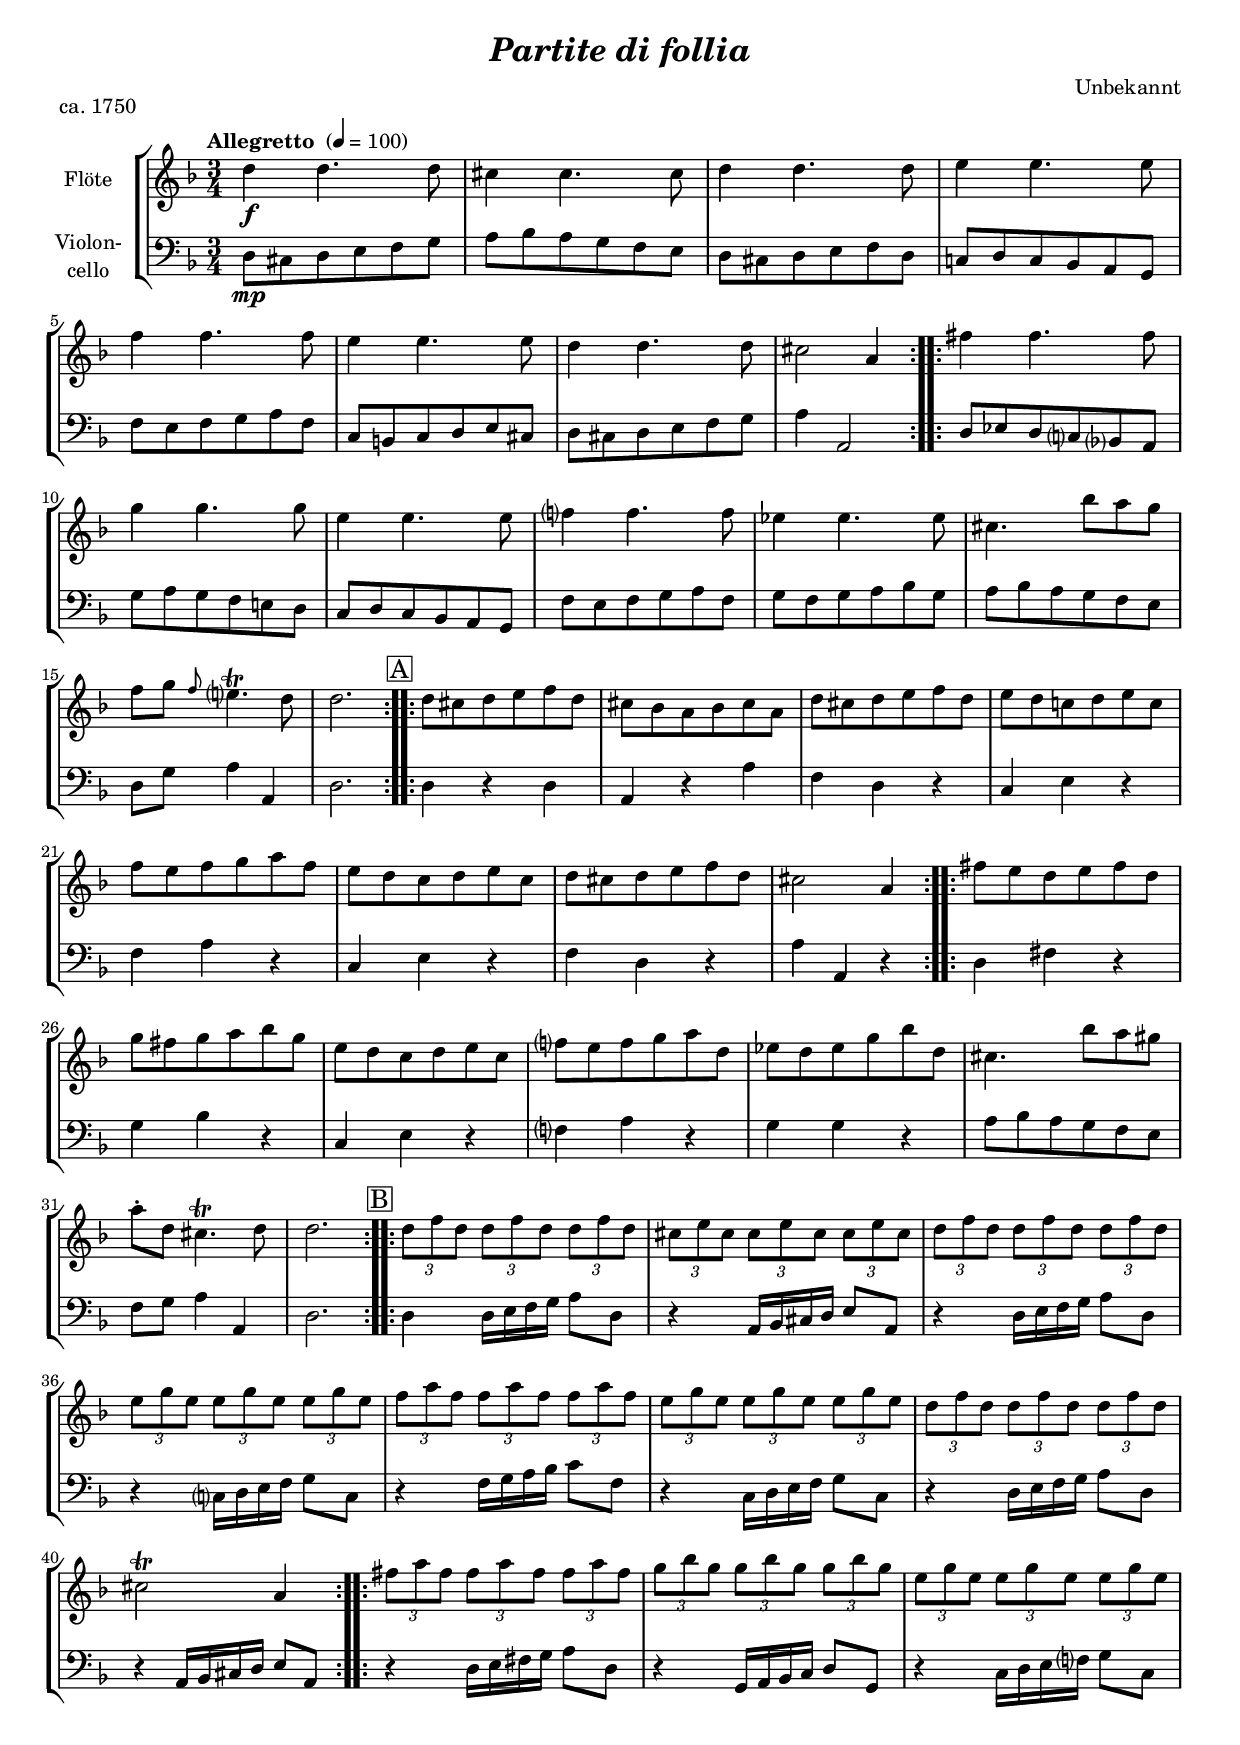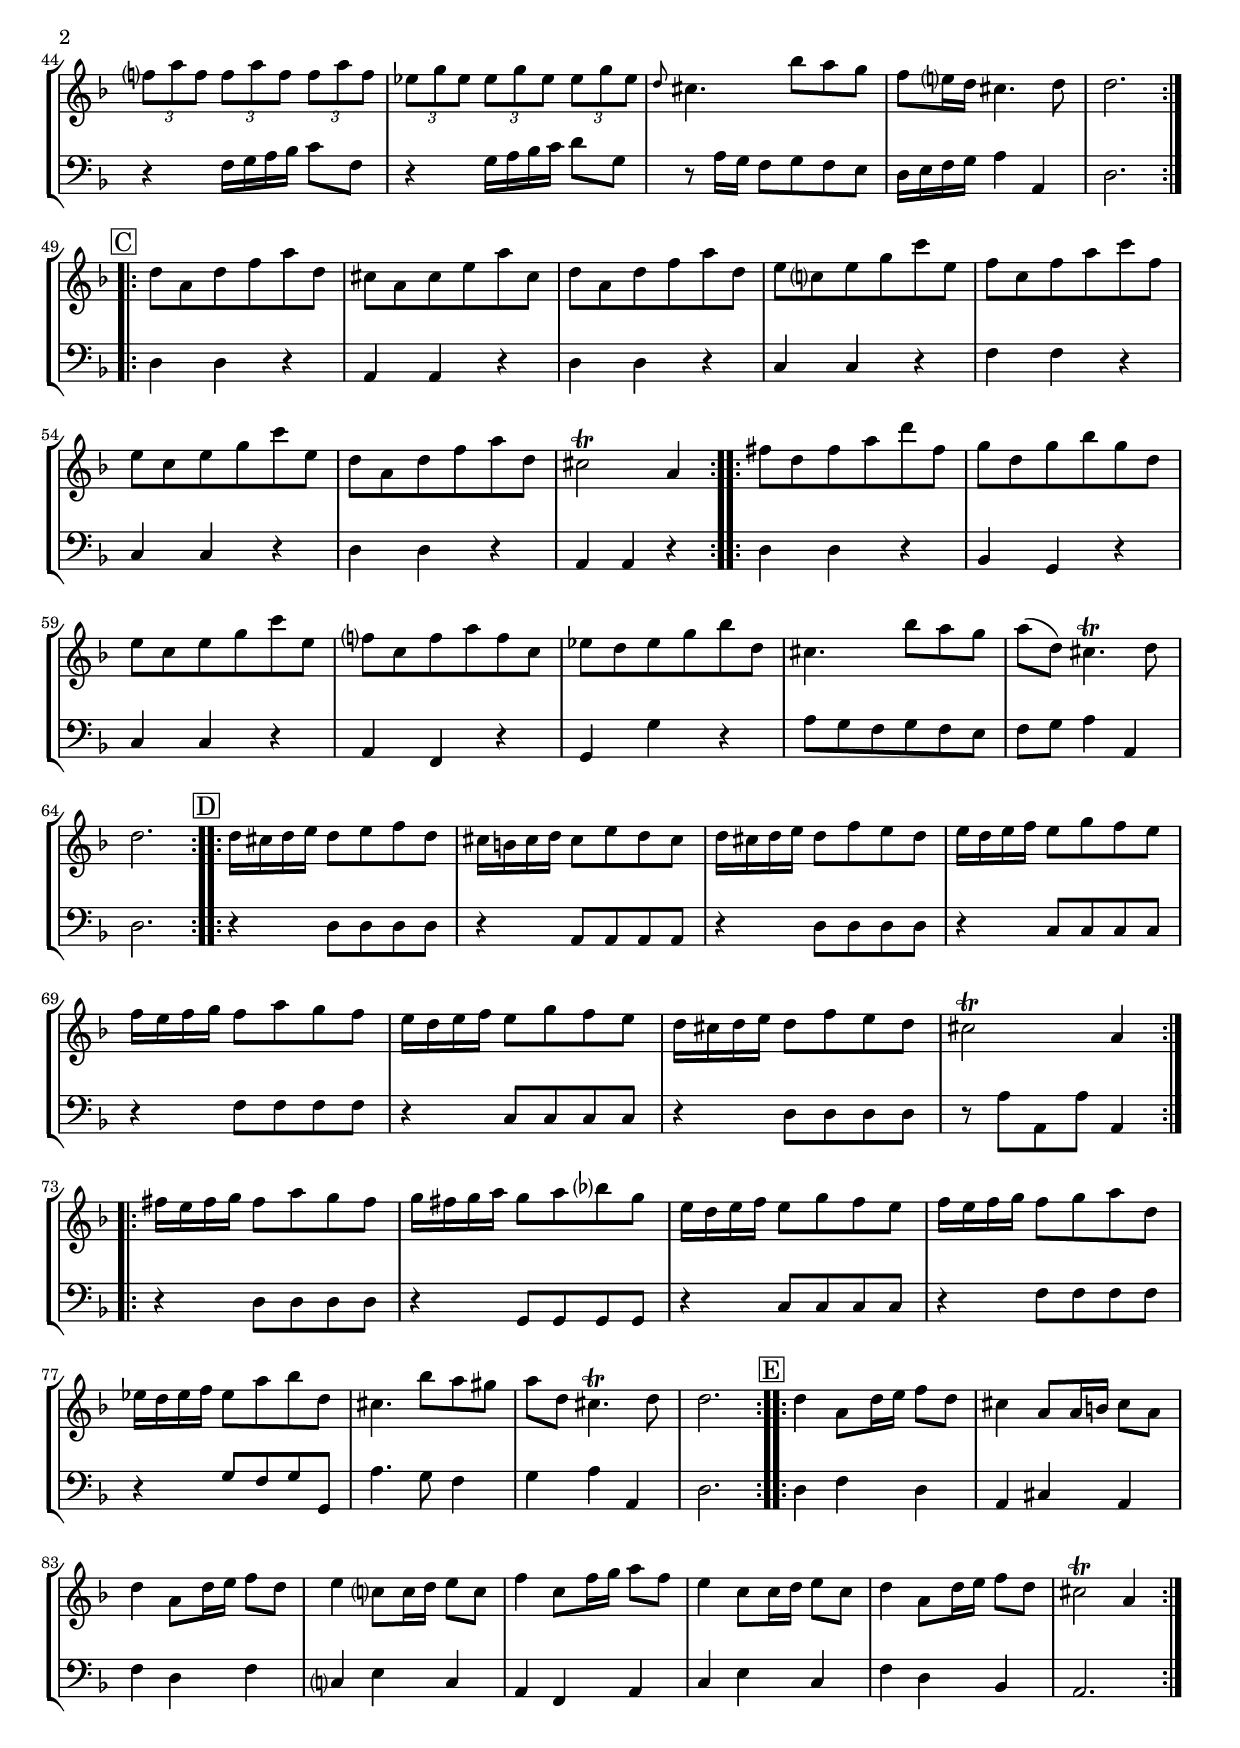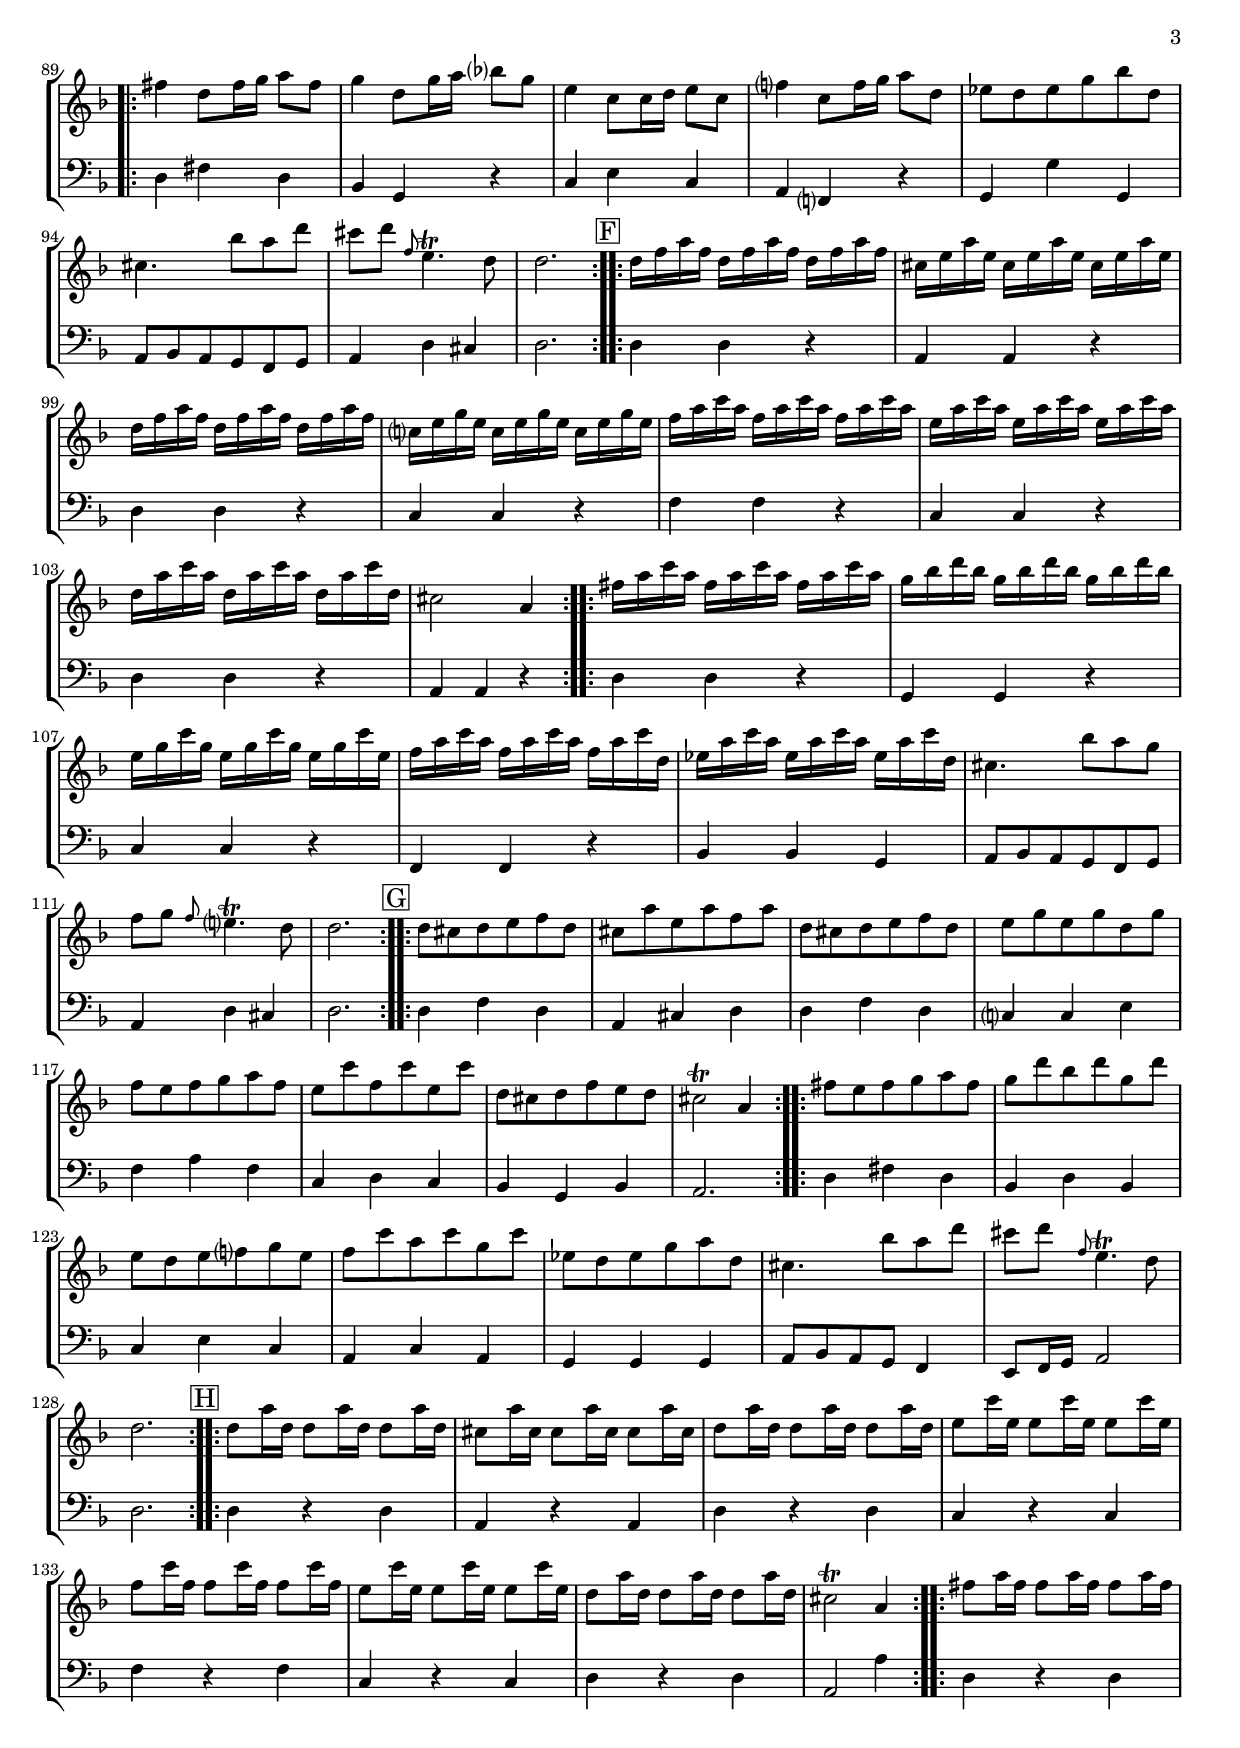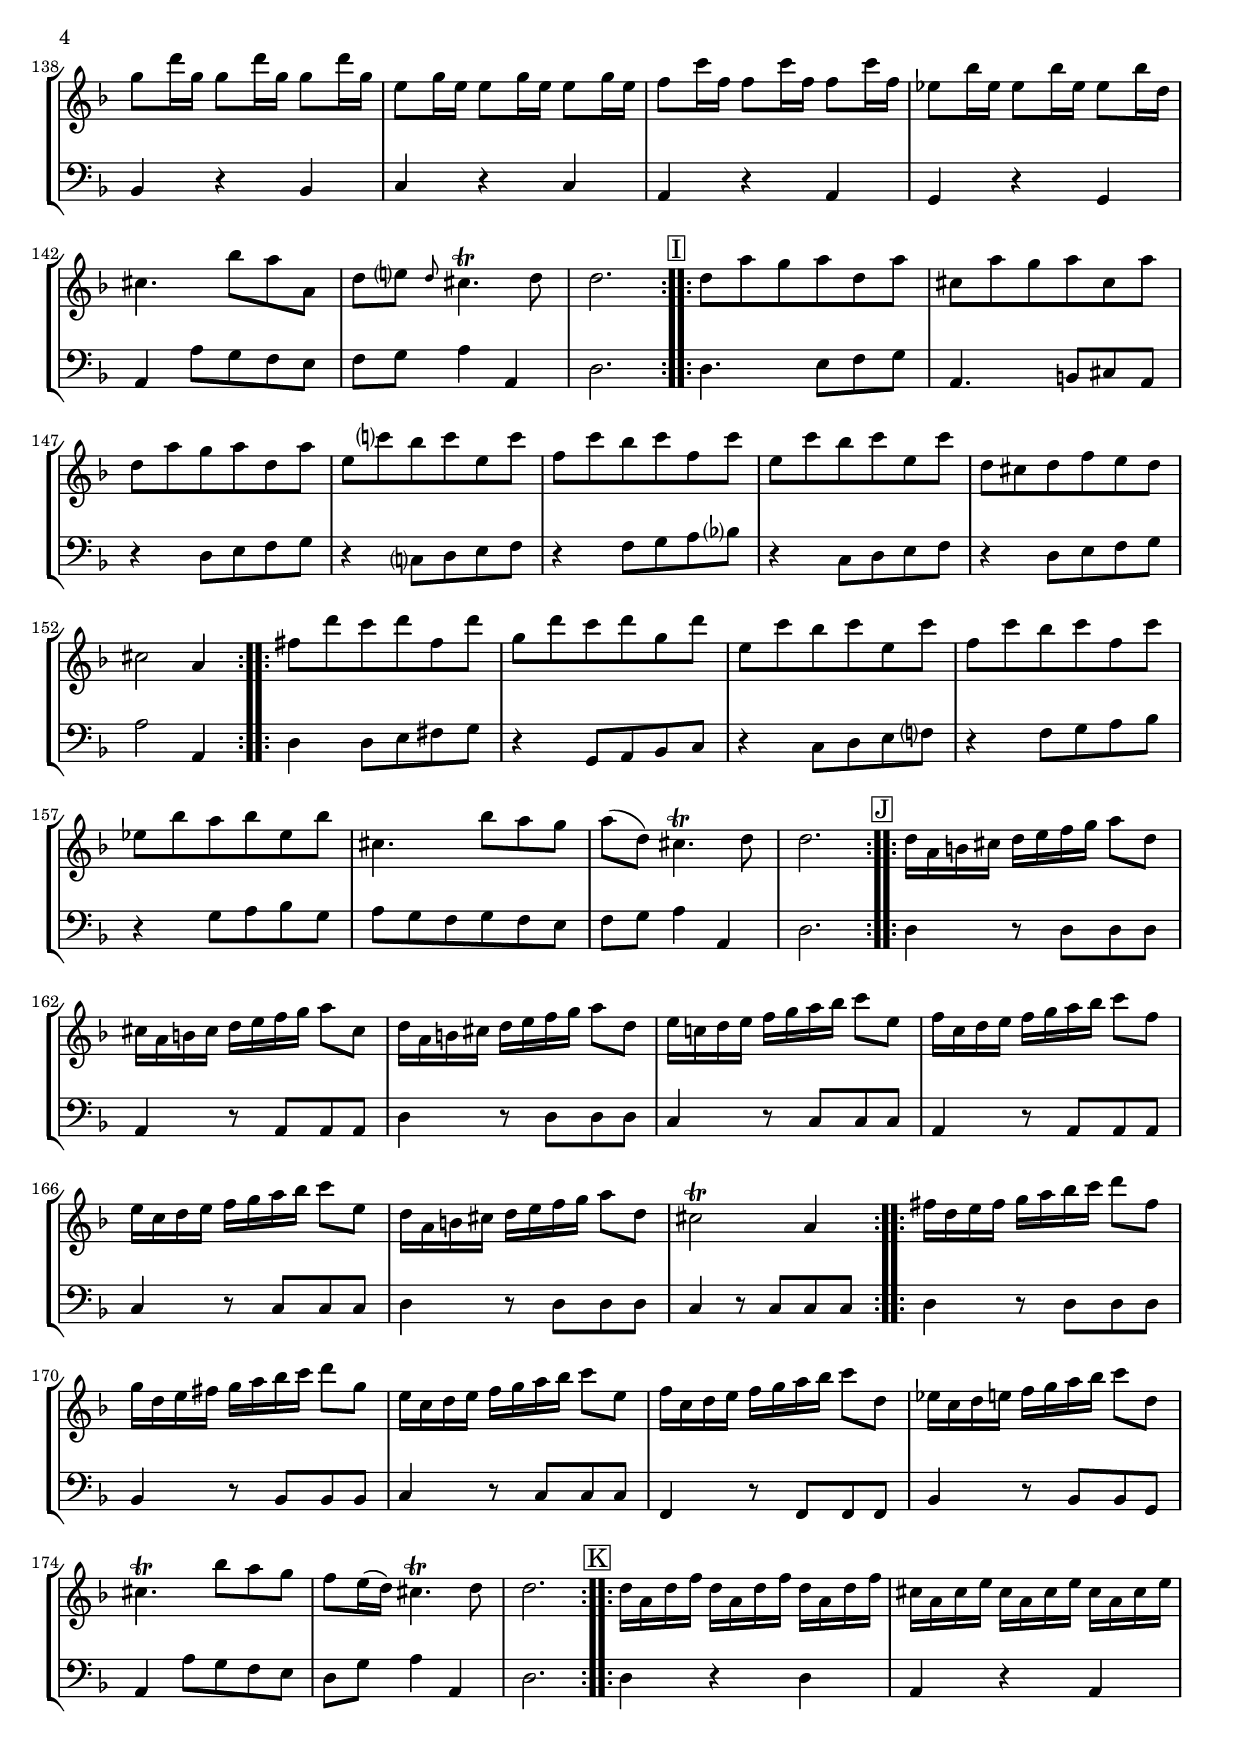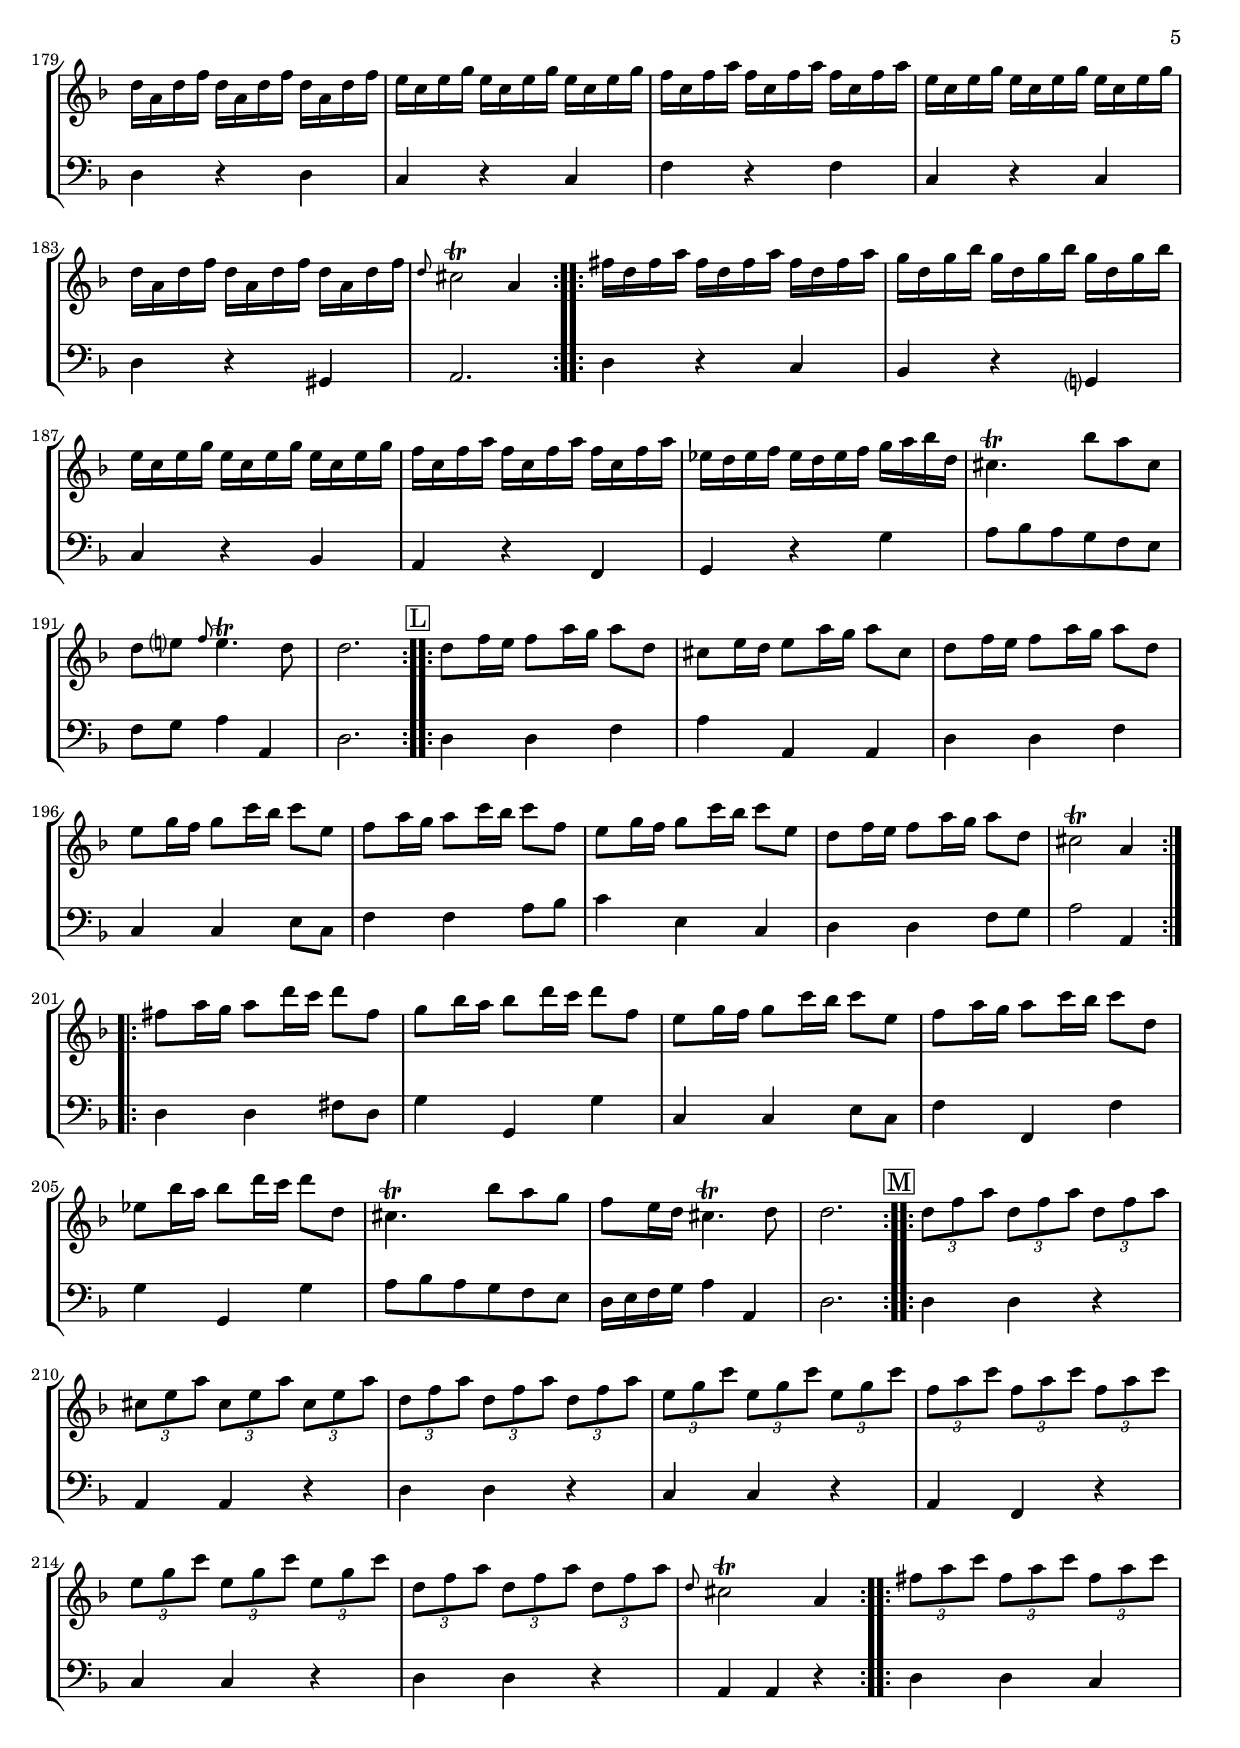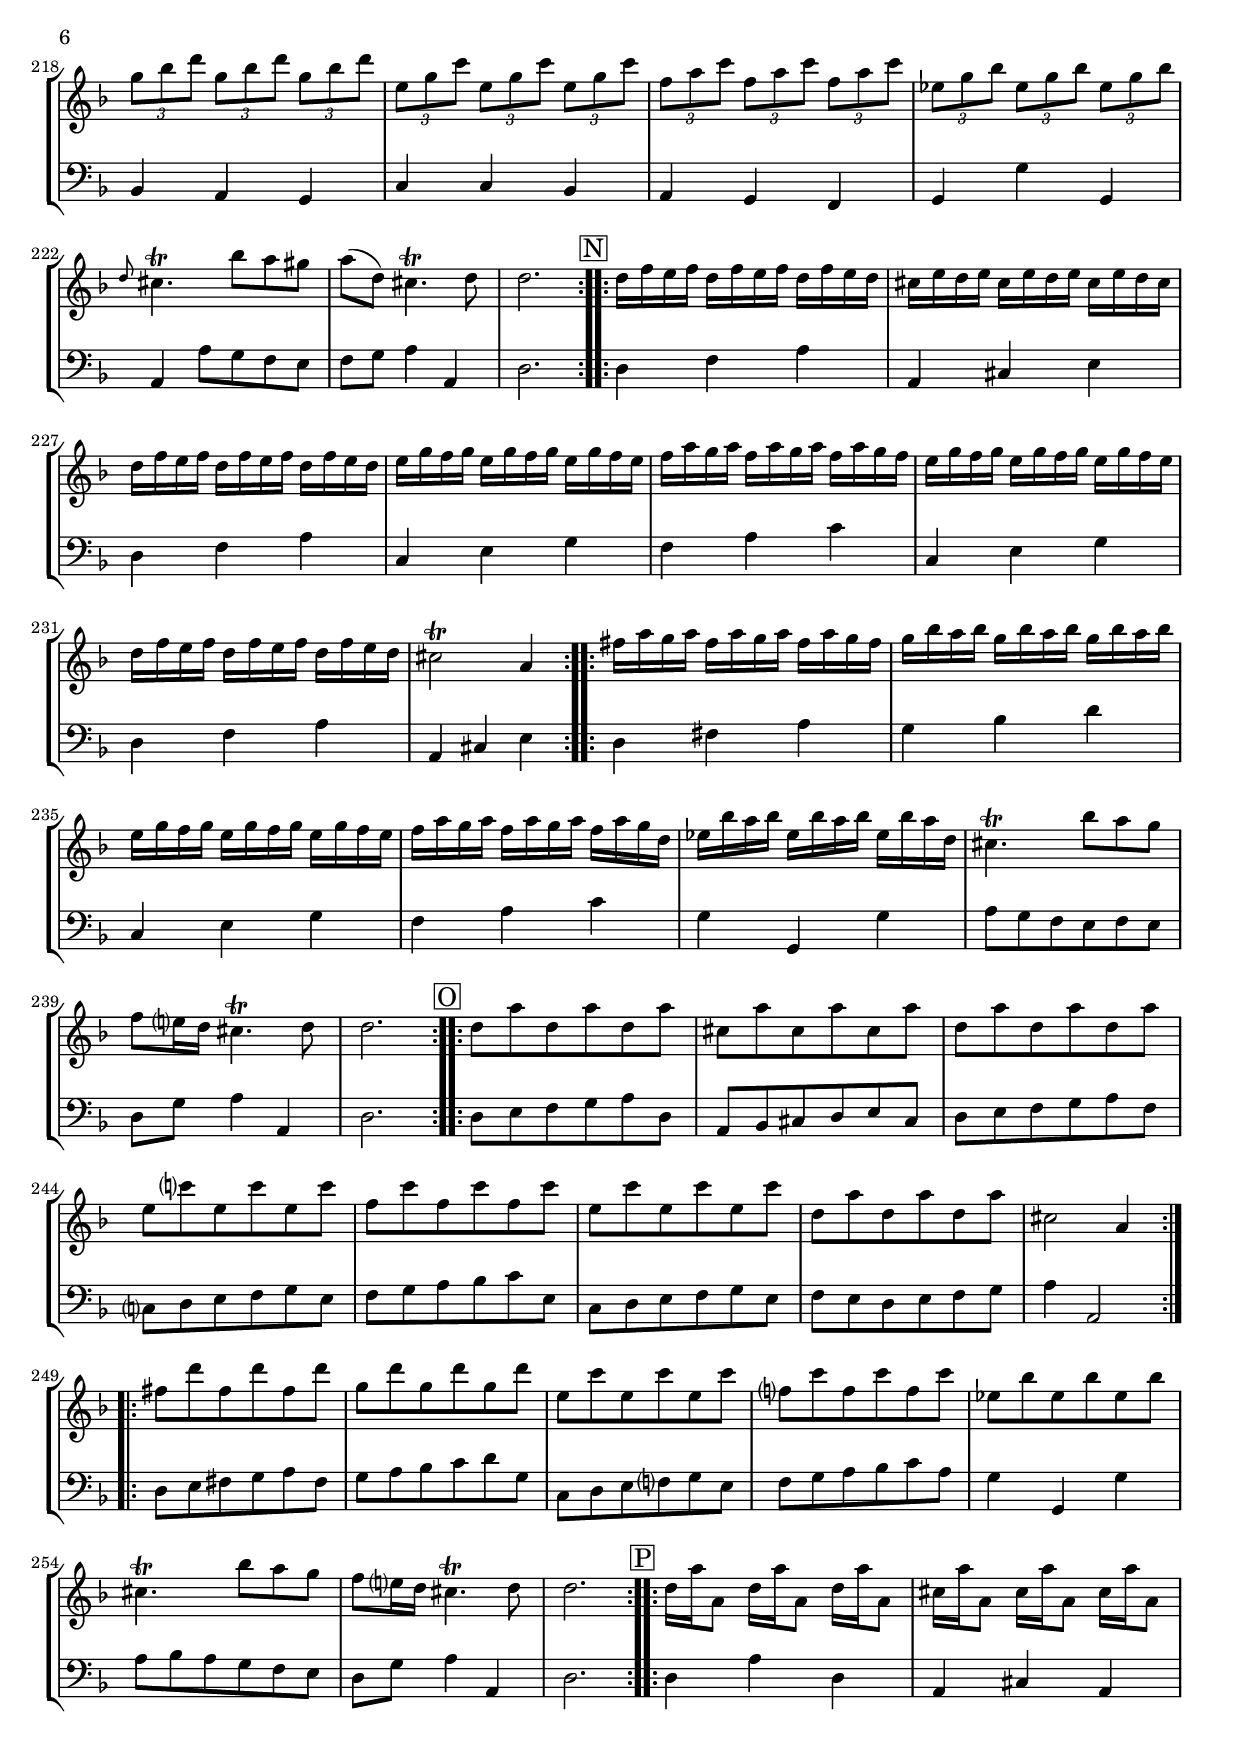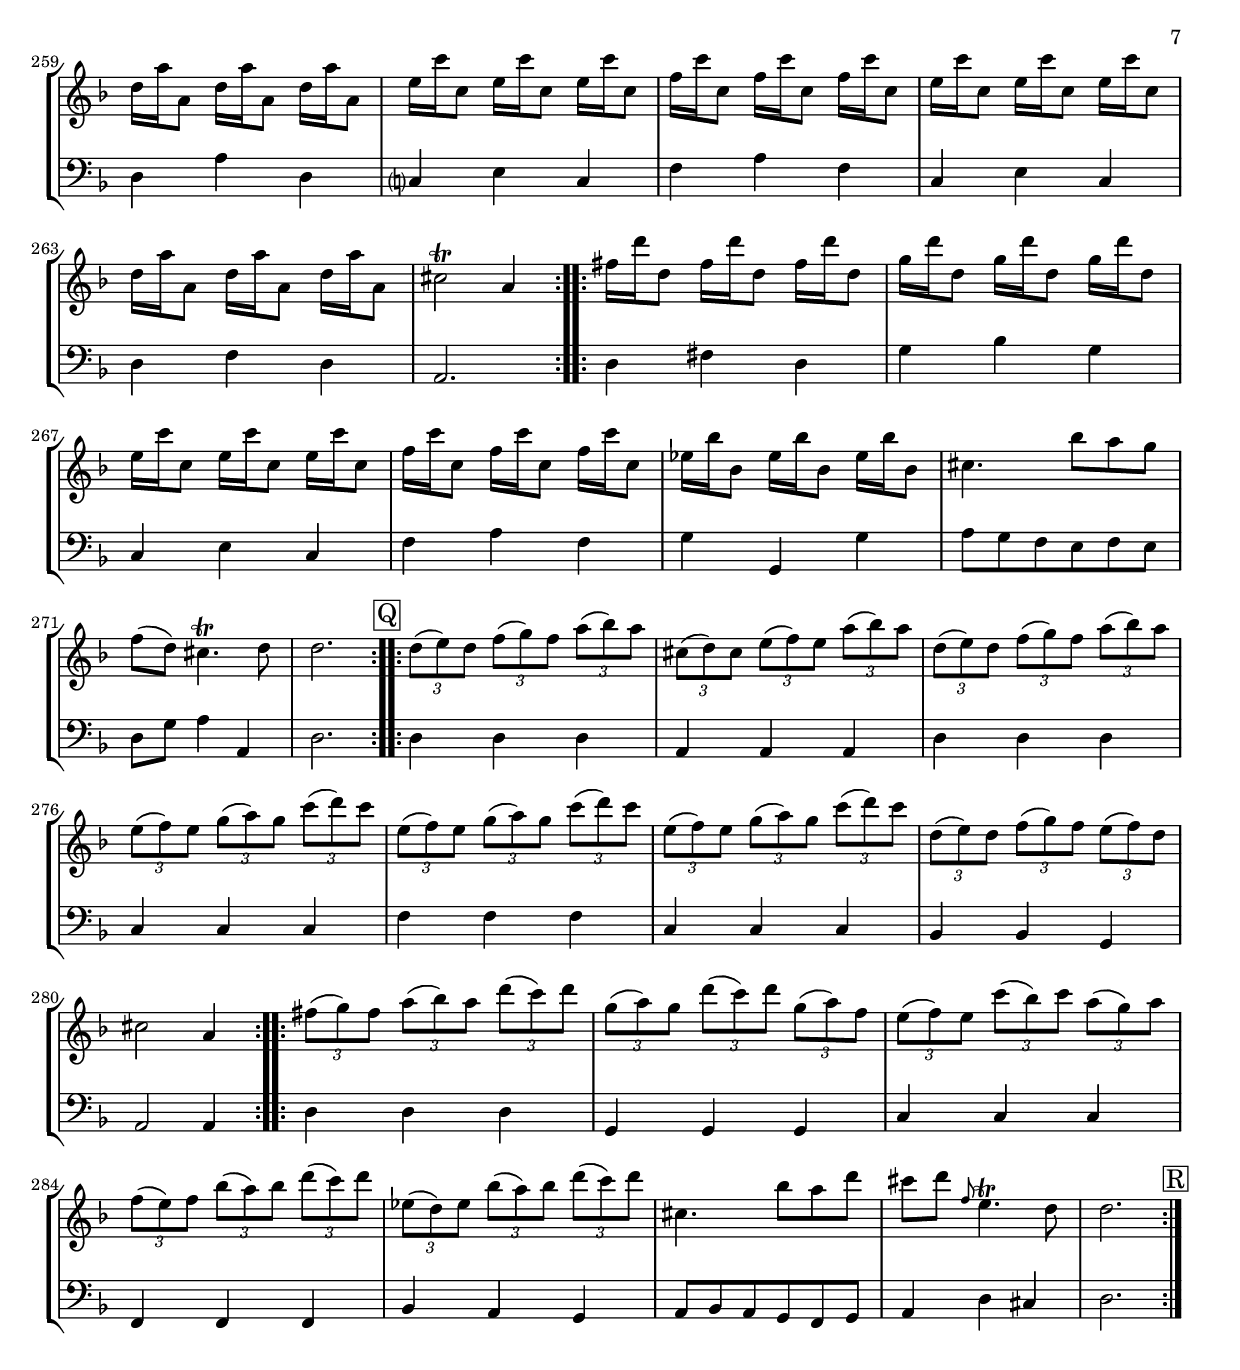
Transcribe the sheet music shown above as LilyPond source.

\version "2.18.2"
\include "deutsch.ly"
  
#(set-global-staff-size 18)

\header {
  title     = \markup \bold \italic "Partite di follia"
  composer  = "Unbekannt"
%  arranger  = ""
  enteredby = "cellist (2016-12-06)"
  piece     = "ca. 1750"
}

voiceconsts = {
  \key d \minor
  \time 3/4
% \numericTimeSignature
  \compressFullBarRests
  \tempo "Allegretto " 4=100
}

mifl = "flute"
mist = "string ensemble 1"
%miba = "bassoon"
miba = "harpsichord"
milo = "drawbar organ"

boxa = { \mark \markup \box "A" }
boxb = { \mark \markup \box "B" }
boxc = { \mark \markup \box "C" }
boxd = { \mark \markup \box "D" }
boxe = { \mark \markup \box "E" }
boxf = { \mark \markup \box "F" }
boxg = { \mark \markup \box "G" }
boxh = { \mark \markup \box "H" }
boxi = { \mark \markup \box "I" }
boxj = { \mark \markup \box "J" }
boxk = { \mark \markup \box "K" }
boxl = { \mark \markup \box "L" }
boxm = { \mark \markup \box "M" }
boxn = { \mark \markup \box "N" }
boxo = { \mark \markup \box "O" }
boxp = { \mark \markup \box "P" }
boxq = { \mark \markup \box "Q" }
boxr = { \mark \markup \box "R" }

va = \relative c'' {
  \voiceconsts
  \clef "treble"

  \repeat volta 2 {
    d4\f d4. d8
    cis4 cis4. cis8
    d4 d4. d8
    e4 e4. e8
    f4 f4. f8
    e4 e4. e8
    d4 d4. d8
    cis2 a4
  }
  \repeat volta 2 {
    fis' fis4. fis8
    g4 g4. g8
    e4 e4. e8
    f?4 f4. f8
    es4 es4. es8
    cis4. b'8 a g
    f g \grace f e?4.\trill d8
    d2.
  } \boxa
  
  \repeat volta 2 {
    d8 cis d e f d
    cis b a b cis a
    d cis d e f d
    e d c! d e c
    f e f g a f
    e d c d e c
    d cis d e f d
    cis2 a4
  }
  
  \repeat volta 2 {
    fis'8 e d e fis d
    g fis g a b g
    e d c d e c
    f? e f g a d,
    es d es g b d,
    cis4. b'8 a gis
    a-. d, cis4.\trill d8
    d2.
  } \boxb
  
  \repeat volta 2 {
    \times 2/3 { d8 f d } \times 2/3 { d f d } \times 2/3 { d f d }
    \times 2/3 { cis e cis } \times 2/3 { cis e cis } \times 2/3 { cis e cis }
    \times 2/3 { d f d } \times 2/3 { d f d } \times 2/3 { d f d }
    \times 2/3 { e g e } \times 2/3 { e g e } \times 2/3 { e g e }
    \times 2/3 { f a f } \times 2/3 { f a f } \times 2/3 { f a f }
    \times 2/3 { e g e } \times 2/3 { e g e } \times 2/3 { e g e }
    \times 2/3 { d f d } \times 2/3 { d f d } \times 2/3 { d f d }
    cis2\trill a4
  }
  
  \repeat volta 2 {
    \times 2/3 { fis'8 a fis } \times 2/3 { fis a fis } \times 2/3 { fis a fis }
    \times 2/3 { g b g } \times 2/3 { g b g } \times 2/3 { g b g }
    \times 2/3 { e g e } \times 2/3 { e g e } \times 2/3 { e g e }
    \times 2/3 { f? a f } \times 2/3 { f a f } \times 2/3 { f a f }
    \times 2/3 { es g es } \times 2/3 { es g es } \times 2/3 { es g es }
    \grace d cis4. b'8 a g
    f e?16 d cis4. d8
    d2.
  } \boxc
  
  \repeat volta 2 {
    d8 a d f a d,
    cis a cis e a cis,
    d a d f a d,
    e c? e g c e,
    f c f a c f,
    e c e g c e,
    d a d f a d,
    cis2\trill a4
  }
  
  \repeat volta 2 {
    fis'8 d fis a d fis,
    g d g b g d
    e c e g c e,
    f? c f a f c
    es d es g b d,
    cis4. b'8 a g
    a( d,) cis4.\trill d8
    d2.
  } \boxd
  
  \repeat volta 2 {
    d16 cis d e d8 e f d
    cis16 h cis d cis8 e d cis
    d16 cis d e d8 f e d
    e16 d e f e8 g f e
    f16 e f g f8 a g f
    e16 d e f e8 g f e

    d16 cis d e d8 f e d
    cis2\trill a4
  }
  
  \repeat volta 2 {
    fis'16 e fis g fis8 a g fis
    g16 fis g a g8 a b? g
    e16 d e f e8 g f e
    f16 e f g f8 g a d,

    es16 d es f es8 a b d,
    cis4. b'8 a gis
    a d, cis4.\trill d8
    d2.
  } \boxe
  
  \repeat volta 2 {
    d4 a8 d16 e f8 d
    cis4 a8 a16 h cis8 a
    d4 a8 d16 e f8 d
    e4 c?8 c16 d e8 c
    f4 c8 f16 g a8 f
    e4 c8 c16 d e8 c
    d4 a8 d16 e f8 d

    cis2\trill a4
  }
  
  \repeat volta 2 {
    fis' d8 fis16 g a8 fis
    g4 d8 g16 a b?8 g
    e4 c8 c16 d e8 c
    f?4 c8 f16 g a8 d,
    es d es g b d,
    cis4. b'8 a d
    cis d \grace f, e4.\trill d8
    d2.
  } \boxf
  
  \repeat volta 2 {
    d16 f a f d f a f d f a f
    cis e a e cis e a e cis e a e
    d f a f d f a f d f a f
    c? e g e c e g e c e g e
    f a c a f a c a f a c a

    e a c a e a c a e a c a
    d, a' c a d, a' c a d, a' c d,
    cis2 a4
  }
  
  \repeat volta 2 {
    fis'16 a c a fis a c a fis a c a
    g b d b g b d b g b d b

    e, g c g e g c g e g c e,
    f a c a f a c a f a c d,
    es a c a es a c a es a c d,
    cis4. b'8 a g
    f g \grace f e?4.\trill d8
    d2.    
  } \boxg
  
  \repeat volta 2 {
    d8 cis d e f d
    cis a' e a f a
    d, cis d e f d
    e g e g d g
    f e f g a f
    e c' f, c' e, c'
    d, cis d f e d
    cis2\trill a4
  }
  
  \repeat volta 2 {
    fis'8 e fis g a fis
    g d' b d g, d'
    e, d e f? g e
    f c' a c g c
    es, d es g a d,
    cis4. b'8 a d
    cis d \grace f, e4.\trill d8
    d2.
  } \boxh
  
  \repeat volta 2 {
    d8 a'16 d, d8 a'16 d, d8 a'16 d,
    cis8 a'16 cis, cis8 a'16 cis, cis8 a'16 cis,
    d8 a'16 d, d8 a'16 d, d8 a'16 d,
    e8 c'16 e, e8 c'16 e, e8 c'16 e,
    f8 c'16 f, f8 c'16 f, f8 c'16 f,
    e8 c'16 e, e8 c'16 e, e8 c'16 e,
    d8 a'16 d, d8 a'16 d, d8 a'16 d,
    cis2\trill a4
  }
  
  \repeat volta 2 {
    fis'8 a16 fis fis8 a16 fis fis8 a16 fis
    g8 d'16 g, g8 d'16 g, g8 d'16 g,
    e8 g16 e e8 g16 e e8 g16 e
    f8 c'16 f, f8 c'16 f, f8 c'16 f,
    es8 b'16 es, es8 b'16 es, es8 b'16 d,
    cis4. b'8 a a,
    d e? \grace d cis4.\trill d8
    d2.
  } \boxi
  
  \repeat volta 2 {
    d8 a' g a d, a'
    cis, a' g a cis, a'
    d, a' g a d, a'
    e c'? b c e, c'
    f, c' b c f, c'
    e, c' b c e, c'
    d, cis d f e d
    cis2 a4
  }
  
  \repeat volta 2 {
    fis'8 d' c d fis, d'
    g, d' c d g, d'
    e, c' b c e, c'
    f, c' b c f, c'
    es, b' a b es, b'
    cis,4. b'8 a g
    a( d,) cis4.\trill d8
    d2.
  } \boxj
  
  \repeat volta 2 {
    d16 a h cis d e f g a8 d,
    cis16 a h cis d e f g a8 cis,
    d16 a h cis d e f g a8 d,
    e16 c! d e f g a b c8 e,
    f16 c d e f g a b c8 f,
    e16 c d e f g a b c8 e,
    d16 a h cis d e f g a8 d,
    cis2\trill a4
  }
  
  \repeat volta 2 {
    fis'16 d e fis g a b c d8 fis,
    g16 d e fis g a b c d8 g,
    e16 c d e f g a b c8 e,

    f16 c d e f g a b c8 d,
    es16 c d e f g a b c8 d,
    cis4.\trill b'8 a g
    f e16( d) cis4.\trill d8
    d2.
  } \boxk
  
  \repeat volta 2 {
    d16 a d f d a d f d a d f
    cis a cis e cis a cis e cis a cis e
    d a d f d a d f d a d f
    e c e g e c e g e c e g
    f c f a f c f a f c f a
    e c e g e c e g e c e g
    d a d f d a d f d a d f
    \grace d8 cis2\trill a4
  }
  
  \repeat volta 2 {
    fis'16 d fis a fis d fis a fis d fis a
    g d g b g d g b g d g b
    e, c e g e c e g e c e g
    f c f a f c f a f c f a
    es d es f es d es f g a b d,
    cis4.\trill b'8 a cis,
    d e? \grace f e4.\trill d8
    d2.
  } \boxl
  
  \repeat volta 2 {
    d8 f16 e f8 a16 g a8 d,
    cis e16 d e8 a16 g a8 cis,
    d f16 e f8 a16 g a8 d,
    e g16 f g8 c16 b c8 e,
    f a16 g a8 c16 b c8 f,
    e g16 f g8 c16 b c8 e,
    d f16 e f8 a16 g a8 d,
    cis2\trill a4
  }
  
  \repeat volta 2 {    
    fis'8 a16 g a8 d16 c d8 fis,
    g b16 a b8 d16 c d8 f,
    e g16 f g8 c16 b c8 e,
    f a16 g a8 c16 b c8 d,
    es b'16 a b8 d16 c d8 d,
    cis4.\trill b'8 a g
    f e16 d cis4.\trill d8
    d2.
  } \boxm
  
  \repeat volta 2 {
    \times 2/3 { d8 f a } \times 2/3 { d, f a } \times 2/3 { d, f a }
    \times 2/3 { cis, e a } \times 2/3 { cis, e a } \times 2/3 { cis, e a }
    \times 2/3 { d, f a } \times 2/3 { d, f a } \times 2/3 { d, f a }
    \times 2/3 { e g c } \times 2/3 { e, g c } \times 2/3 { e, g c }
    \times 2/3 { f, a c } \times 2/3 { f, a c } \times 2/3 { f, a c }
    \times 2/3 { e, g c } \times 2/3 { e, g c } \times 2/3 { e, g c }
    \times 2/3 { d, f a } \times 2/3 { d, f a } \times 2/3 { d, f a }
    \grace d, cis2\trill a4
  }
  
  \repeat volta 2 {
    \times 2/3 { fis'8 a c } \times 2/3 { fis, a c } \times 2/3 { fis, a c }
    \times 2/3 { g b d } \times 2/3 { g, b d } \times 2/3 { g, b d }
    \times 2/3 { e, g c } \times 2/3 { e, g c } \times 2/3 { e, g c }
    \times 2/3 { f, a c } \times 2/3 { f, a c } \times 2/3 { f, a c }
    \times 2/3 { es, g b } \times 2/3 { es, g b } \times 2/3 { es, g b }
    \grace d, cis4.\trill b'8 a gis
    a( d,) cis4.\trill d8
    d2.
  } \boxn
  
  \repeat volta 2 {
    d16 f e f d f e f d f e d
    cis e d e cis e d e cis e d cis
    d f e f d f e f d f e d
    e g f g e g f g e g f e
    f a g a f a g a f a g f
    e g f g e g f g e g f e
    d f e f d f e f d f e d
    cis2\trill a4
  }
  
  \repeat volta 2 {
    fis'16 a g a fis a g a fis a g fis
    g b a b g b a b g b a b
    e, g f g e g f g e g f e
    f a g a f a g a f a g d
    es b' a b es, b' a b es, b' a d,
    cis4.\trill b'8 a g
    f e?16 d cis4.\trill d8
    d2.
  } \boxo
  
  \repeat volta 2 {
    d8 a' d, a' d, a'
    cis, a' cis, a' cis, a'
    d, a' d, a' d, a'
    e c'? e, c' e, c'
    f, c' f, c' f, c'
    e, c' e, c' e, c'
    d, a' d, a' d, a'
    cis,2 a4
  }
  
  \repeat volta 2 {
    fis'8 d' fis, d' fis, d'
    g, d' g, d' g, d'
    e, c' e, c' e, c'
    f,? c' f, c' f, c'
    es, b' es, b' es, b'
    cis,4.\trill b'8 a g
    f e?16 d cis4.\trill d8
    d2.
  } \boxp
  
  \repeat volta 2 {
    d16 a' a,8 d16 a' a,8 d16 a' a,8
    cis16 a' a,8 cis16 a' a,8 cis16 a' a,8
    d16 a' a,8 d16 a' a,8 d16 a' a,8
    e'16 c' c,8 e16 c' c,8 e16 c' c,8
    f16 c' c,8 f16 c' c,8 f16 c' c,8
    e16 c' c,8 e16 c' c,8 e16 c' c,8
    d16 a' a,8 d16 a' a,8 d16 a' a,8
    cis2\trill a4
  }
  
  \repeat volta 2 {
    fis'16 d' d,8 fis16 d' d,8 fis16 d' d,8
    g16 d' d,8 g16 d' d,8 g16 d' d,8
    e16 c' c,8 e16 c' c,8 e16 c' c,8
    f16 c' c,8 f16 c' c,8 f16 c' c,8
    es16 b' b,8 es16 b' b,8 es16 b' b,8
    cis4. b'8 a g
    f( d) cis4.\trill d8
    d2.
  } \boxq
  
  \repeat volta 2 {
    \times 2/3 { d8( e) d } \times 2/3 { f( g) f } \times 2/3 { a( b) a }
    \times 2/3 { cis,( d) cis } \times 2/3 { e( f) e } \times 2/3 { a( b) a }
    \times 2/3 { d,( e) d } \times 2/3 { f( g) f } \times 2/3 { a( b) a }
    \times 2/3 { e( f) e } \times 2/3 { g( a) g } \times 2/3 { c( d) c }
    \times 2/3 { e,( f) e } \times 2/3 { g( a) g } \times 2/3 { c( d) c }
    \times 2/3 { e,( f) e } \times 2/3 { g( a) g } \times 2/3 { c( d) c }
    \times 2/3 { d,( e) d } \times 2/3 { f( g) f } \times 2/3 { e( f) d }
    cis2 a4
  }
  
  \repeat volta 2 {
    \times 2/3 { fis'8( g) fis } \times 2/3 { a( b) a } \times 2/3 { d( c) d }
    \times 2/3 { g,( a) g } \times 2/3 { d'( c) d } \times 2/3 { g,( a) f }
    \times 2/3 { e( f) e } \times 2/3 { c'( b) c } \times 2/3 { a( g) a }
    \times 2/3 { f( e) f } \times 2/3 { b( a) b } \times 2/3 { d( c) d }
    \times 2/3 { es,( d) es } \times 2/3 { b'( a) b } \times 2/3 { d( c) d }
    cis,4. b'8 a d
    cis d \grace f, e4.\trill d8
    d2.
  } \boxr
  
  \repeat volta 2 {
  }
  
  \repeat volta 2 {
  }
}

vb = \relative c {
  \voiceconsts
  \clef "bass"
  
  \repeat volta 2 {
    d8\mp cis d e f g
    a b a g f e
    d cis d e f d
    c! d c b a g
    f' e f g a f
    c h c d e cis
    d cis d e f g
    a4 a,2
  }
  \repeat volta 2 {
    d8 es d c? b? a
    g' a g f e! d
    c d c b a g
    f' e f g a f
    g f g a b g
    a b a g f e
    d g a4 a,
    d2.
  } \boxa
  
  \repeat volta 2 {
    d4 r d
    a r a'
    f d r
    c e r
    f a r
    c, e r
    f d r
    a' a, r
  }
  
  \repeat volta 2 {
    d fis r
    g b r
    c, e r
    f? a r
    g g r
    a8 b a g f e
    f g a4 a,
    d2.
  } \boxb
  
  \repeat volta 2 {
    d4 d16 e f g a8 d,
    r4 a16 b cis d e8 a,
    r4 d16 e f g a8 d,
    r4 c?16 d e f g8 c,
    r4 f16 g a b c8 f,
    r4 c16 d e f g8 c,

    r4 d16 e f g a8 d,
    r4 a16 b cis d e8 a,
  }
  
  \repeat volta 2 {
    r4 d16 e fis g a8 d,
    r4 g,16 a b c d8 g,
    r4 c16 d e f? g8 c,
    r4 f16 g a b c8 f,

    r4 g16 a b c d8 g,
    r a16 g f8 g f e
    d16 e f g a4 a,
    d2.
  } \boxc
  
  \repeat volta 2 {
    d4 d r
    a a r
    d d r
    c c r
    f f r
    c c r
    d d r
    a a r
  }
  
  \repeat volta 2 {
    d d r
    b g r
    c c r
    a f r
    g g' r
    a8 g f g f e
    f g a4 a,
    d2.
  } \boxd
  
  \repeat volta 2 {
    r4 d8 d d d
    r4 a8 a a a
    r4 d8 d d d
    r4 c8 c c c
    r4 f8 f f f
    r4 c8 c c c

    r4 d8 d d d
    r a' a, a' a,4
  }
  
  \repeat volta 2 {
    r d8 d d d
    r4 g,8 g g g
    r4 c8 c c c
    r4 f8 f f f

    r4 g8 f g g,
    a'4. g8 f4
    g a a,
    d2.
  } \boxe
  
  \repeat volta 2 {
    d4 f d
    a cis a
    f' d f
    c? e c
    a f a
    c e c
    f d b
    a2.
  }
  
  \repeat volta 2 {
    d4 fis d
    b g r
    c e c
    a f? r
    g g' g,
    a8 b a g f g
    a4 d cis
    d2.
  } \boxf
  
  \repeat volta 2 {
    d4 d r
    a a r
    d d r
    c c r
    f f r

    c c r
    d d r
    a a r
  }
  
  \repeat volta 2 {
    d d r
    g, g r

    c c r
    f, f r
    b b g
    a8 b a g f g
    a4 d cis
    d2.
  } \boxg
  
  \repeat volta 2 {
    d4 f d
    a cis d
    d f d
    c? c e
    f a f
    c d c
    b g b
    a2.
  }
  
  \repeat volta 2 {
    d4 fis d
    b d b
    c e c
    a c a
    g g g
    a8 b a g f4
    e8 f16 g a2
    d2.
  } \boxh
  
  \repeat volta 2 {
    d4 r d
    a r a
    d r d
    c r c
    f r f
    c r c
    d r d
    a2 a'4
  }
  
  \repeat volta 2 {
    d, r d
    b r b
    c  r c

    a r a
    g r g
    a a'8 g f e
    f g a4 a,
    d2.
  } \boxi
  
  \repeat volta 2 {
    d4. e8 f g
    a,4. h8 cis a
    r4 d8 e f g
    r4 c,?8 d e f
    r4 f8 g a b?
    r4 c,8 d e f
    r4 d8 e f g
    a2 a,4
  }
  
  \repeat volta 2 {
    d d8 e fis g
    r4 g,8 a b c
    r4 c8 d e f?
    r4 f8 g a b
    r4 g8 a b g
    a g f g f e
    f g a4 a,
    d2.
  } \boxj
  
  \repeat volta 2 {
    d4 r8 d d d
    a4 r8 a a a
    d4 r8 d d d
    c4 r8 c c c
    a4 r8 a a a
    c4 r8 c c c
    d4 r8 d d d
    c4 r8 c c c
  }
  
  \repeat volta 2 {
    d4 r8 d d d
    b4 r8 b b b
    c4 r8 c c c
    f,4 r8 f f f
    b4 r8 b b g
    a4 a'8 g f e
    d g a4 a,
    d2.
  } \boxk
  
  \repeat volta 2 {
    d4 r d
    a r a
    d r d
    c r c
    f r f
    c r c
    d r gis,
    a2.
  }
  
  \repeat volta 2 {
    d4 r c
    b r g?
    c r b
    a r f
    g r g'
    a8 b a g f e
    f g a4 a,
    d2.
  } \boxl
  
  \repeat volta 2 {
    d4 d f
    a a, a
    d d f
    c c e8 c
    f4 f a8 b
    c4 e, c
    d d f8 g
    a2 a,4
  }
  
  \repeat volta 2 {
    d d fis8 d
    g4 g, g'
    c, c e8 c
    f4 f, f'
    g g, g'
    a8 b a g f e
    d16 e f g a4 a,
    d2.
  } \boxm
  
  \repeat volta 2 {
    d4 d r
    a a r
    d d r
    c c r
    a f r
    c' c r
    d d r
    a a r
  }
  
  \repeat volta 2 {
    d d c
    b a g
    c c b
    a g f
    g g' g,
    a a'8 g f e
    f g a4 a,
    d2.
  } \boxn
  
  \repeat volta 2 {
    d4 f a
    a, cis e
    d f a
    c, e g
    f a c
    c, e g
    d f a
    a, cis e
  }
  
  \repeat volta 2 {
    d fis a
    g b d
    c, e g
    f a c
    g g, g'
    a8 g f e f e
    d g a4 a,
    d2.
  } \boxo
  
  \repeat volta 2 {
    d8 e f g a d,
    a b cis d e cis
    d e f g a f
    c? d e f g e
    f g a b c e,
    c d e f g e
    f e d e f g
    a4 a,2
  }
  
  \repeat volta 2 {
    d8 e fis g a fis
    g a b c d g,
    c, d e f? g e
    f g a b c a
    g4 g, g'
    a8 b a g f e
    d g a4 a,
    d2.
  } \boxp
  
  \repeat volta 2 {
    d4 a' d,
    a cis a
    d a' d,
    c? e c
    f a f
    c e c
    d f d
    a2.
  }
  
  \repeat volta 2 {
    d4 fis d
    g b g
    c, e c
    f a f
    g g, g'
    a8 g f e f e
    d g a4 a,
    d2.
  } \boxq
  
  \repeat volta 2 {
    d4 d d
    a a a
    d d d
    c c c
    f f f
    c c c
    b b g
    a2 a4
  }
  
  \repeat volta 2 {
    d d d
    g, g g
    c c c
    f, f f
    b a g
    a8 b a g f g
    a4 d cis
    d2.
  } \boxr
  
  \repeat volta 2 {
  }
  
  \repeat volta 2 {
  }
}


music = \new StaffGroup <<
      \new Staff {
	\set Staff.midiInstrument = \mifl
	\set Staff.instrumentName = \markup \center-column { "Flöte" }
	\transpose d d { \va }
      }
      
      \new Staff {
	\set Staff.midiInstrument = \miba
	\set Staff.instrumentName = \markup \center-column { "Violon-" "cello" }
	\transpose d d { \vb }
      }
>>

\book {
  \score {
    \music
    \layout {}
  }

  \score {
    \unfoldRepeats \music

    \midi {
      \context {
        \Score
      }
    }
  }
}
